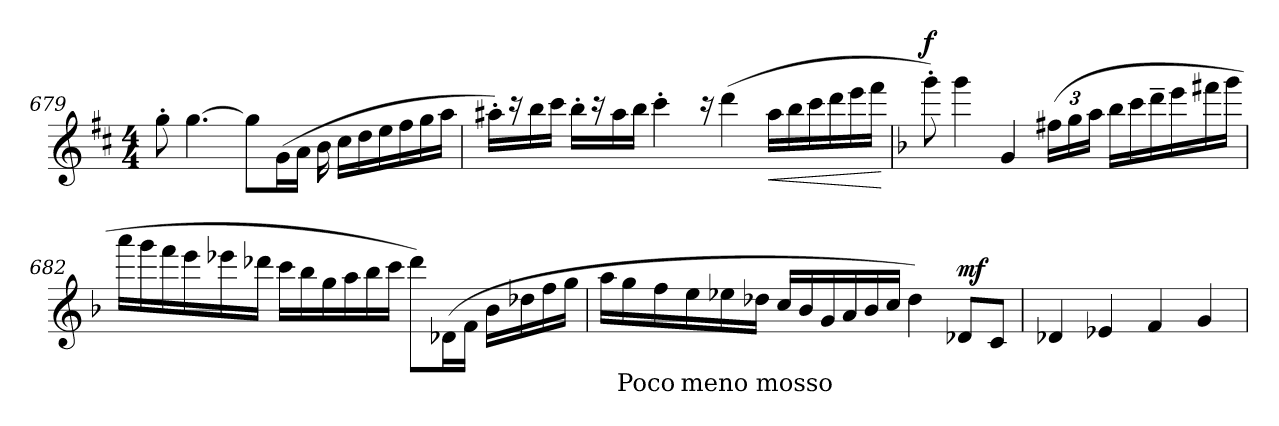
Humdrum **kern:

**kern	**text	**dynam
*part1	*part1	*part1
*staff1	*staff1	*staff1
*clefG2	*	*
*k[f#c#]	*	*
*M4/4	*	*
=679	=679	=679
8gg'\	.	.
[4.gg\	.	.
8gg\L]	.	.
(>16g\L	.	.
16a\JJ	.	.
16b\	.	.
16cc#\LL	.	.
16dd\	.	.
16ee\	.	.
16ff#\	.	.
16gg\	.	.
16aa\JJ	.	.
=680	=680	=680
16aa#X'\LL)	.	.
16rccc	.	.
16bb\	.	.
16ccc#\JJ	.	.
16bb'\LL	.	.
16rccc	.	.
16aa#\	.	.
16bb\JJ	.	.
4ccc#'\	.	.
16rccc	.	.
(>4ddd\	.	.
!	!	!LO:HP:b
16aa#\LL	.	<
16bb\	.	.
16ccc#\	.	.
16ddd\	.	.
16eee\	.	.
16fff#\JJ	.	.
.	.	[
=681	=681	=681
*k[b-]	*	*
!	!	!LO:DY:b
8ggg'\)	.	f
4ggg\	.	.
4g/	.	.
*Xbrackettup	*	*
(>24ff#X\LL	.	.
24gg\	.	.
24aa\JJ	.	.
16bb-\LL	.	.
16ccc\	.	.
16ddd~\	.	.
16eee\	.	.
16fff#X\	.	.
16ggg\JJ	.	.
=682	=682	=682
16aaa\LL	.	.
16ggg\	.	.
16fff\	.	.
16eee\	.	.
16eee-X\	.	.
16ddd-X\JJ	.	.
16ccc\LL	.	.
16bb-\	.	.
16gg\	.	.
16aa\	.	.
16bb-\	.	.
16ccc\JJ	.	.
8ddd-\L)	.	.
(>16d-X\L	.	.
16f\JJ	.	.
16b-\LL	.	.
16dd-X\	.	.
16ff\	.	.
16gg\JJ	.	.
=683	=683	=683
16aa\LL	.	.
16gg\	Poco	.
16ff\	.	.
16ee\	meno	.
16ee-X\	.	.
16dd-X\JJ	.	.
16cc/LL	mosso	.
16b-/	.	.
16g/	.	.
16a/	.	.
16b-/	.	.
16cc/JJ	.	.
4dd-\)	.	.
!	!	!LO:DY:b
8d-X/L	.	mf
8c/J	.	.
=684	=684	=684
4d-X/	.	.
4e-X/	.	.
4f/	.	.
4g/	.	.
=	=	=
*-	*-	*-
